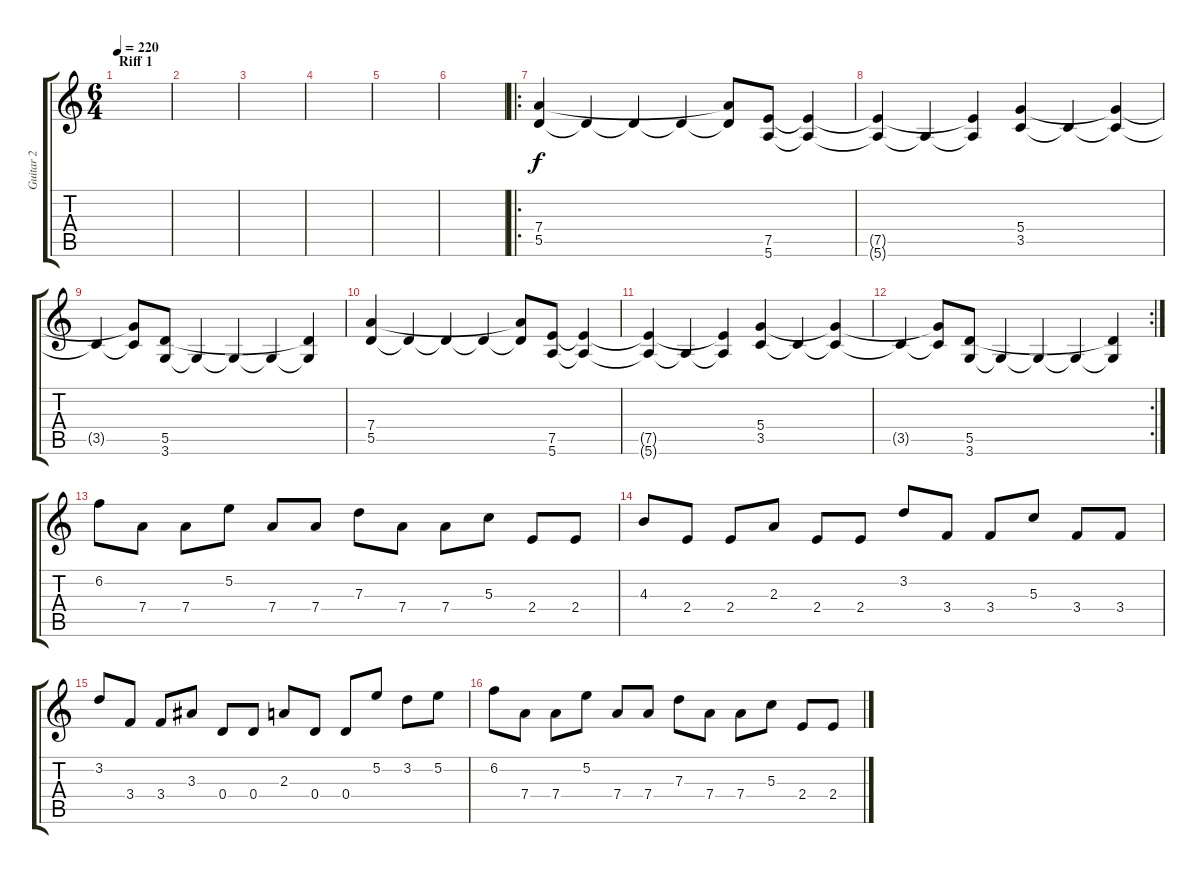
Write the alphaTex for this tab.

\track ("Guitar 2" "Guitar 2") {instrument distortionguitar}
\staff {score tabs}
\tuning (E4 B3 G3 D3 A2 E2) {hide}
\ts (6 4)
\section ("" "Riff 1")
\tempo 220
\clef g2
\ks c
|
|
|
|
|
|
\ro
(7.4 5.5).4 5.5{t}.4 5.5{t}.4 5.5{t}.4 (7.4{t} 5.5{t}).8 (7.5 5.6).8 (7.5{t} 5.6{t}).4 |
(7.5{t} 5.6{t}).4 5.6{t}.4 (7.5{t} 5.6{t}).4 (5.4 3.5).4 3.5{t}.4 (5.4{t} 3.5{t}).4 |
3.5{t}.4 (5.4{t} 3.5{t}).8 (5.5 3.6).8 3.6{t}.4 3.6{t}.4 3.6{t}.4 (5.5{t} 3.6{t}).4 |
(7.4 5.5).4 5.5{t}.4 5.5{t}.4 5.5{t}.4 (7.4{t} 5.5{t}).8 (7.5 5.6).8 (7.5{t} 5.6{t}).4 |
(7.5{t} 5.6{t}).4 5.6{t}.4 (7.5{t} 5.6{t}).4 (5.4 3.5).4 3.5{t}.4 (5.4{t} 3.5{t}).4 |
\rc 2
3.5{t}.4 (5.4{t} 3.5{t}).8 (5.5 3.6).8 3.6{t}.4 3.6{t}.4 3.6{t}.4 (5.5{t} 3.6{t}).4 |
6.2.8 7.4.8 7.4.8 5.2.8 7.4.8 7.4.8 7.3.8 7.4.8 7.4.8 5.3.8 2.4.8 2.4.8 |
4.3.8 2.4.8 2.4.8 2.3.8 2.4.8 2.4.8 3.2.8 3.4.8 3.4.8 5.3.8 3.4.8 3.4.8 |
3.2.8 3.4.8 3.4.8 3.3.8 0.4.8 0.4.8 2.3.8 0.4.8 0.4.8 5.2.8 3.2.8 5.2.8 |
6.2.8 7.4.8 7.4.8 5.2.8 7.4.8 7.4.8 7.3.8 7.4.8 7.4.8 5.3.8 2.4.8 2.4.8
